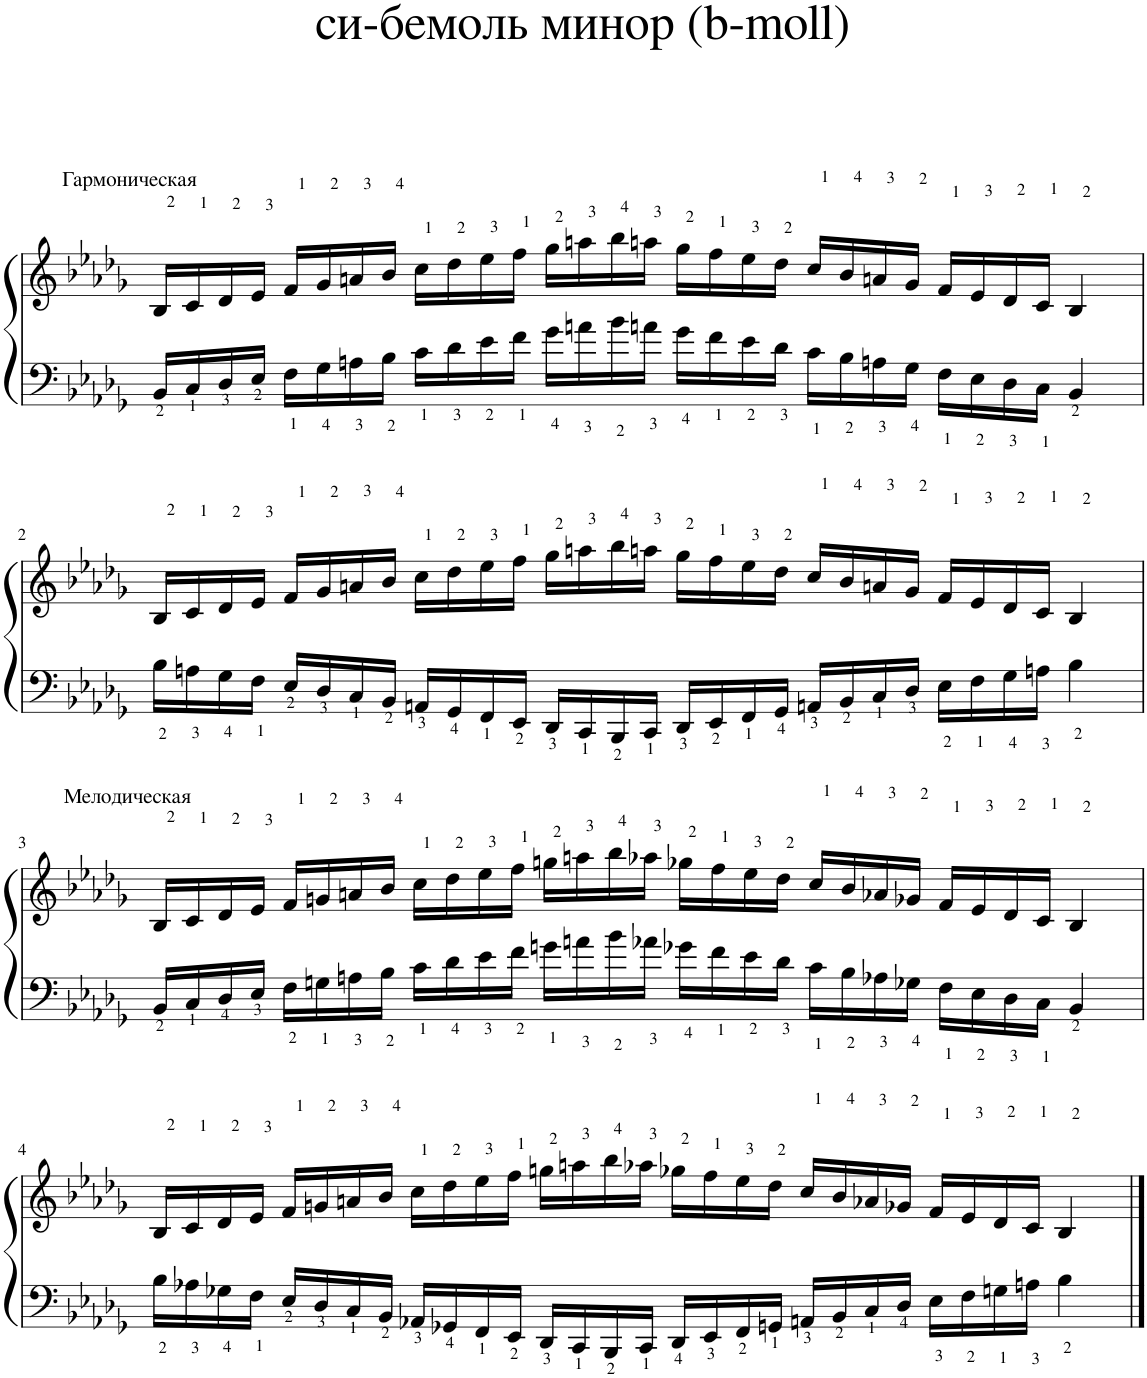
**kern	**kern
*part1	*part1
*staff2	*staff1
*I"Piano	*
*I'Pno.	*
*clefF4	*clefG2
*k[b-e-a-d-g-]	*k[b-e-a-d-g-]
=1	=1
!	!LO:TX:a:t=Гармоническая
16BB-/LL	16B-/LL
16C/	16c/
16D-/	16d-/
16E-/JJ	16e-/JJ
16F<\LL	16f/LL
16G-<\	16g-/
16An<\	16an/
16B-<\JJ	16b-/JJ
16c<\LL	16cc\LL
16d-<\	16dd-\
16e-<\	16ee-\
16f<\JJ	16ff\JJ
16g-<\LL	16gg-\LL
16an<\	16aan\
16b-<\	16bb-\
16an<\JJ	16aan\JJ
16g-<\LL	16gg-\LL
16f<\	16ff\
16e-<\	16ee-\
16d-<\JJ	16dd-\JJ
16c<\LL	16cc/LL
16B-<\	16b-/
16An<\	16an/
16G-<\JJ	16g-/JJ
16F<\LL	16f/LL
16E-<\	16e-/
16D-<\	16d-/
16C<\JJ	16c/JJ
4BB-/	4B-/
!!LO:LB:g=z
=2	=2
16B-<\LL	16B-/LL
16An<\	16c/
16G-<\	16d-/
16F<\JJ	16e-/JJ
16E-/LL	16f/LL
16D-/	16g-/
16C/	16an/
16BB-/JJ	16b-/JJ
16AAn/LL	16cc\LL
16GG-/	16dd-\
16FF/	16ee-\
16EE-/JJ	16ff\JJ
16DD-/LL	16gg-\LL
16CC/	16aan\
16BBB-/	16bb-\
16CC/JJ	16aan\JJ
16DD-/LL	16gg-\LL
16EE-/	16ff\
16FF/	16ee-\
16GG-/JJ	16dd-\JJ
16AAn/LL	16cc/LL
16BB-/	16b-/
16C/	16an/
16D-/JJ	16g-/JJ
16E-<\LL	16f/LL
16F<\	16e-/
16G-<\	16d-/
16An<\JJ	16c/JJ
4B-<\	4B-/
!!LO:LB:g=z
=3	=3
!	!LO:TX:a:t=Мелодическая
16BB-/LL	16B-/LL
16C/	16c/
16D-/	16d-/
16E-/JJ	16e-/JJ
16F<\LL	16f/LL
16Gn<\	16gn/
16An<\	16an/
16B-<\JJ	16b-/JJ
16c<\LL	16cc\LL
16d-<\	16dd-\
16e-<\	16ee-\
16f<\JJ	16ff\JJ
16gn<\LL	16ggn\LL
16an<\	16aan\
16b-<\	16bb-\
16a-X<\JJ	16aa-X\JJ
16g-X<\LL	16gg-X\LL
16f<\	16ff\
16e-<\	16ee-\
16d-<\JJ	16dd-\JJ
16c<\LL	16cc/LL
16B-<\	16b-/
16A-X<\	16a-X/
16G-X<\JJ	16g-X/JJ
16F<\LL	16f/LL
16E-<\	16e-/
16D-<\	16d-/
16C<\JJ	16c/JJ
4BB-/	4B-/
!!LO:LB:g=z
=4	=4
16B-<\LL	16B-/LL
16A-X<\	16c/
16G-X<\	16d-/
16F<\JJ	16e-/JJ
16E-/LL	16f/LL
16D-/	16gn/
16C/	16an/
16BB-/JJ	16b-/JJ
16AA-X/LL	16cc\LL
16GG-X/	16dd-\
16FF/	16ee-\
16EE-/JJ	16ff\JJ
16DD-/LL	16ggn\LL
16CC/	16aan\
16BBB-/	16bb-\
16CC/JJ	16aa-X\JJ
16DD-/LL	16gg-X\LL
16EE-/	16ff\
16FF/	16ee-\
16GGn/JJ	16dd-\JJ
16AAn/LL	16cc/LL
16BB-/	16b-/
16C/	16a-X/
16D-/JJ	16g-X/JJ
16E-<\LL	16f/LL
16F<\	16e-/
16Gn<\	16d-/
16An<\JJ	16c/JJ
4B-<\	4B-/
==	==
*-	*-
